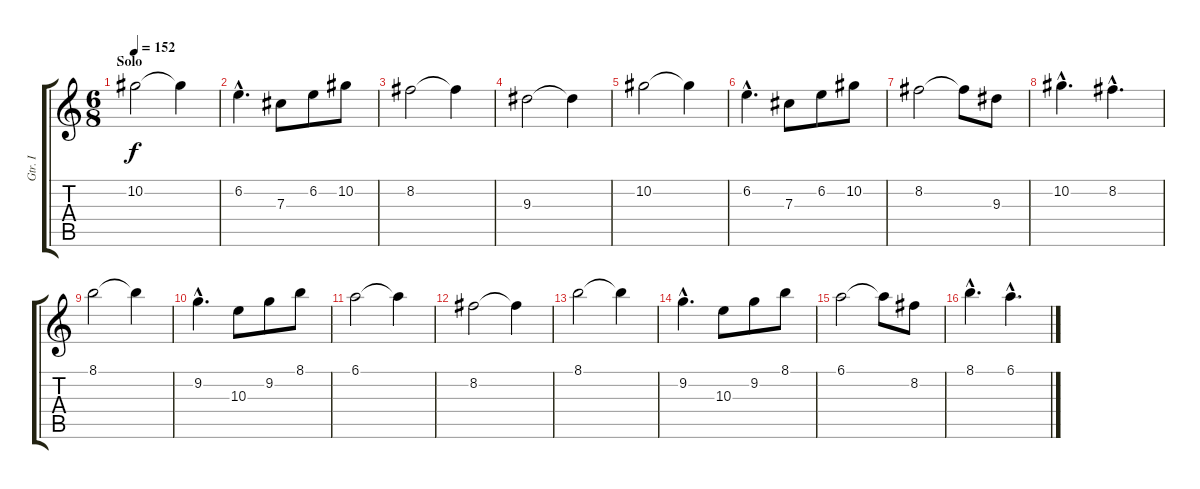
\track ("Gtr. I" "Gtr. I") {instrument distortionguitar}
\staff {score tabs}
\tuning (Eb4 Bb3 Gb3 Db3 Ab2 Eb2) {hide}
\ts (6 8)
\section ("" "Solo")
\tempo 152
\clef g2
\ks c
10.2.2{dy f} 10.2{t}.4 |
6.2{hac}.4{d} 7.3.8 6.2.8 10.2.8 |
8.2.2 8.2{t}.4 |
9.3.2 9.3{t}.4 |
10.2.2 10.2{t}.4 |
6.2{hac}.4{d} 7.3.8 6.2.8 10.2.8 |
8.2.2 8.2{t}.8 9.3.8 |
10.2{hac}.4{d} 8.2{hac}.4{d} |
8.1.2 8.1{t}.4 |
9.2{hac}.4{d} 10.3.8 9.2.8 8.1.8 |
6.1.2 6.1{t}.4 |
8.2.2 8.2{t}.4 |
8.1.2 8.1{t}.4 |
9.2{hac}.4{d} 10.3.8 9.2.8 8.1.8 |
6.1.2 6.1{t}.8 8.2.8 |
8.1{hac}.4{d} 6.1{hac}.4{d}
